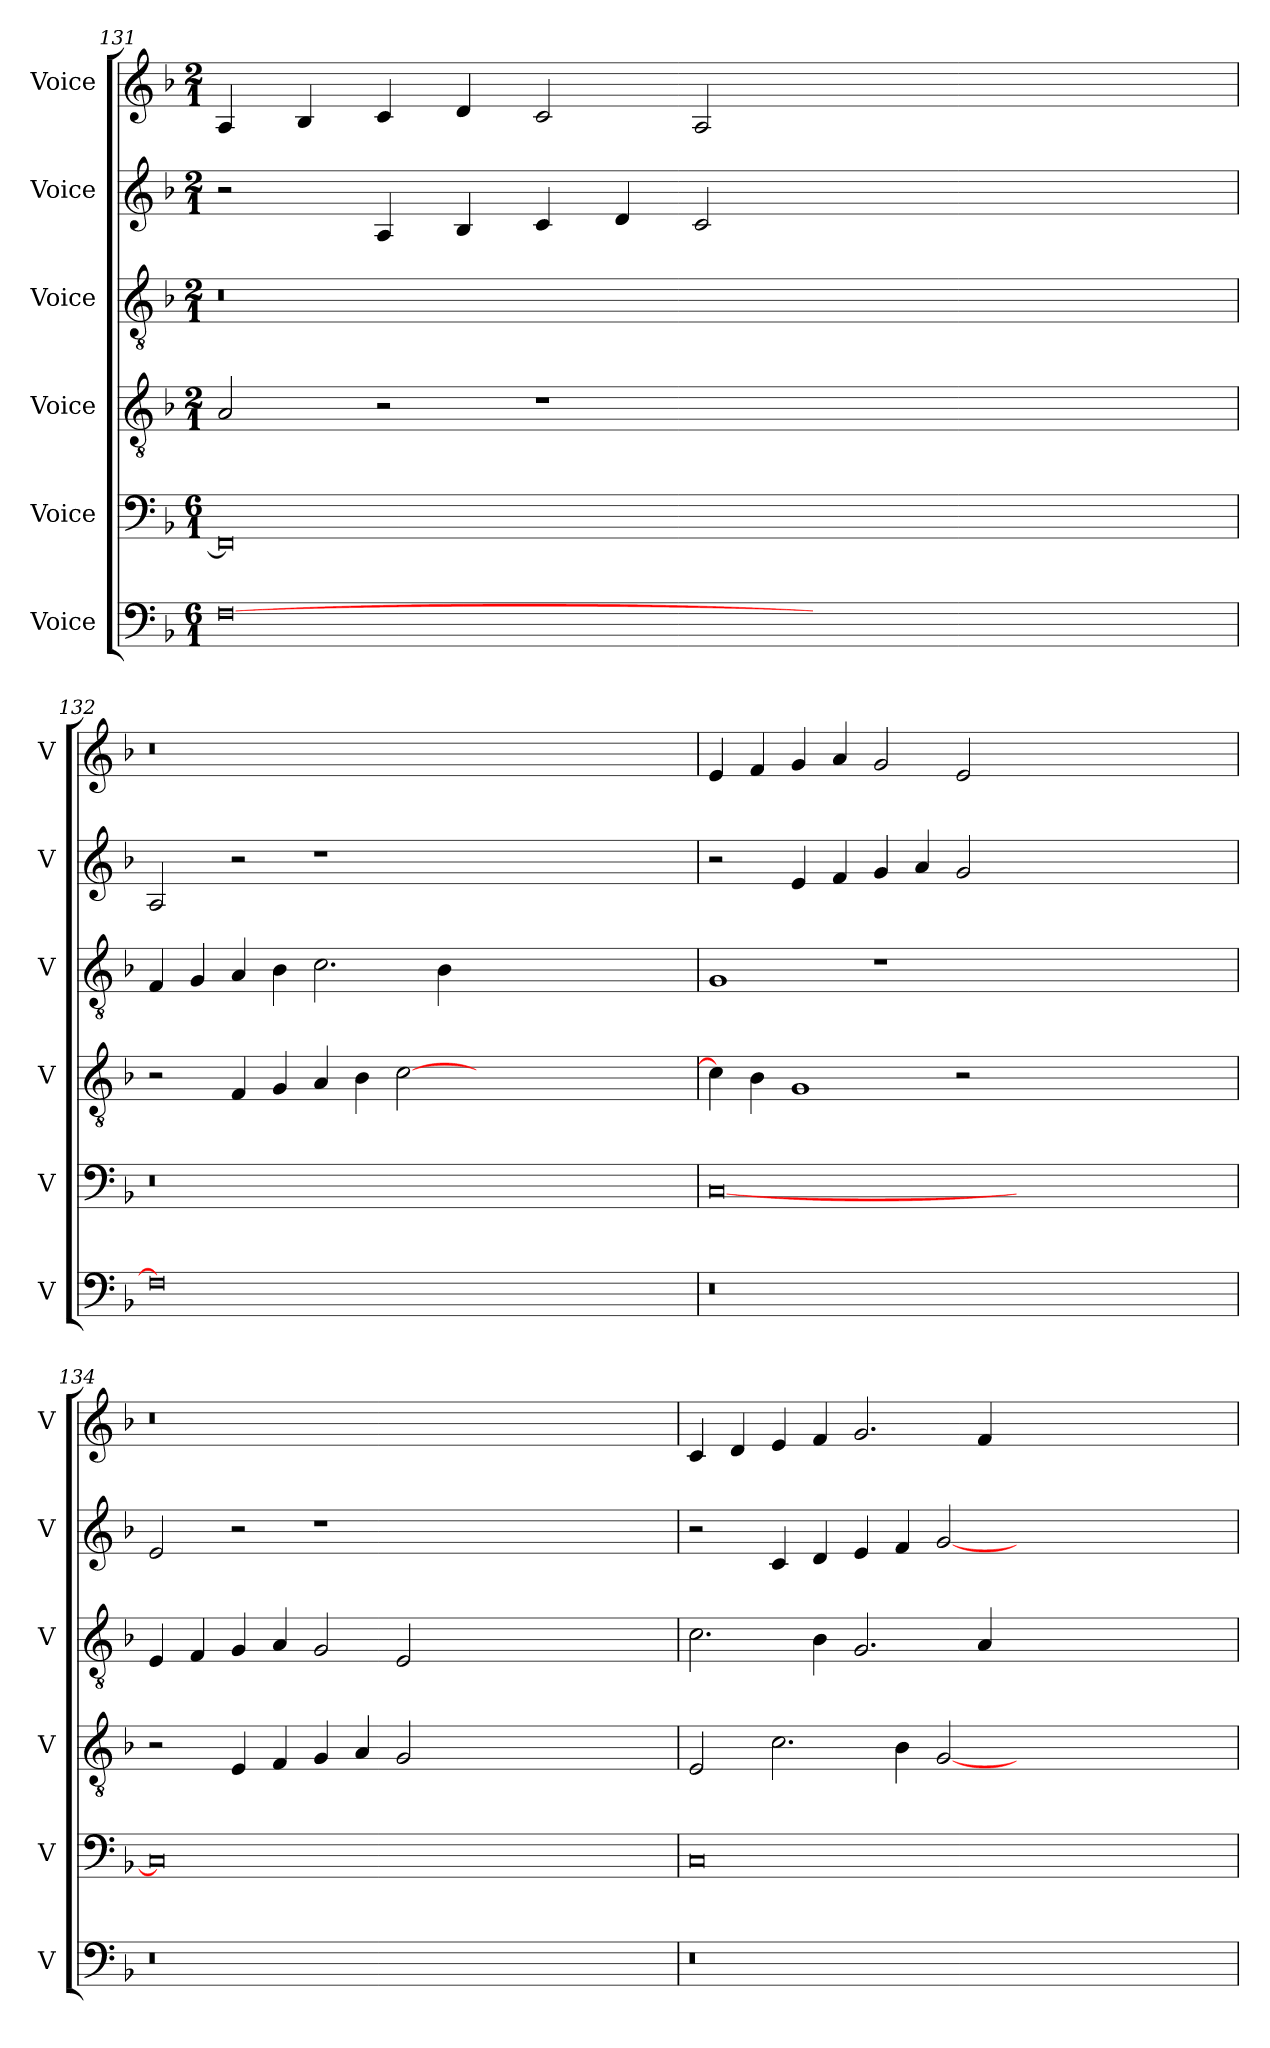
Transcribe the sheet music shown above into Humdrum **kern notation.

**kern	**kern	**kern	**kern	**kern	**kern
*part6	*part5	*part4	*part3	*part2	*part1
*staff6	*staff5	*staff4	*staff3	*staff2	*staff1
*I"Voice	*I"Voice	*I"Voice	*I"Voice	*I"Voice	*I"Voice
*I'V	*I'V	*I'V	*I'V	*I'V	*I'V
*clefF4	*clefF4	*clefGv2	*clefGv2	*clefG2	*clefG2
*k[b-]	*k[b-]	*k[b-]	*k[b-]	*k[b-]	*k[b-]
*M6/1	*M6/1	*M2/1	*M2/1	*M2/1	*M2/1
=131	=131	=131	=131	=131	=131
[0F	0FF]	2A/	0r	2r	4A/
.	.	.	.	.	4B-/
.	.	2r	.	4A/	4c/
.	.	.	.	4B-/	4d/
.	.	1r	.	4c/	2c/
.	.	.	.	4d/	.
.	.	.	.	2c/	2A/
00ryy	00ryy	00ryy	00ryy	00ryy	00ryy
!!LO:PB:g=z
=132	=132	=132	=132	=132	=132
0F]	0r	2r	4F/	2A/	0r
.	.	.	4G/	.	.
.	.	4F/	4A/	2r	.
.	.	4G/	4B-\	.	.
.	.	4A/	2.c\	1r	.
.	.	4B-\	.	.	.
.	.	[2c\	.	.	.
.	.	.	4B-\	.	.
00ryy	00ryy	00ryy	00ryy	00ryy	00ryy
=133	=133	=133	=133	=133	=133
0r	[0C	4c\]	1G	2r	4e/
.	.	4B-\	.	.	4f/
.	.	1G	.	4e/	4g/
.	.	.	.	4f/	4a/
.	.	.	1r	4g/	2g/
.	.	.	.	4a/	.
.	.	2r	.	2g/	2e/
00ryy	00ryy	00ryy	00ryy	00ryy	00ryy
!!LO:LB:g=z
=134	=134	=134	=134	=134	=134
0r	0C]	2r	4E/	2e/	0r
.	.	.	4F/	.	.
.	.	4E/	4G/	2r	.
.	.	4F/	4A/	.	.
.	.	4G/	2G/	1r	.
.	.	4A/	.	.	.
.	.	2G/	2E/	.	.
00ryy	00ryy	00ryy	00ryy	00ryy	00ryy
=135	=135	=135	=135	=135	=135
0r	0C	2E/	2.c\	2r	4c/
.	.	.	.	.	4d/
.	.	2.c\	.	4c/	4e/
.	.	.	4B-\	4d/	4f/
.	.	.	2.G/	4e/	2.g/
.	.	4B-\	.	4f/	.
.	.	[2G/	.	[2g/	.
.	.	.	4A/	.	4f/
00ryy	00ryy	00ryy	00ryy	00ryy	00ryy
=	=	=	=	=	=
*-	*-	*-	*-	*-	*-
